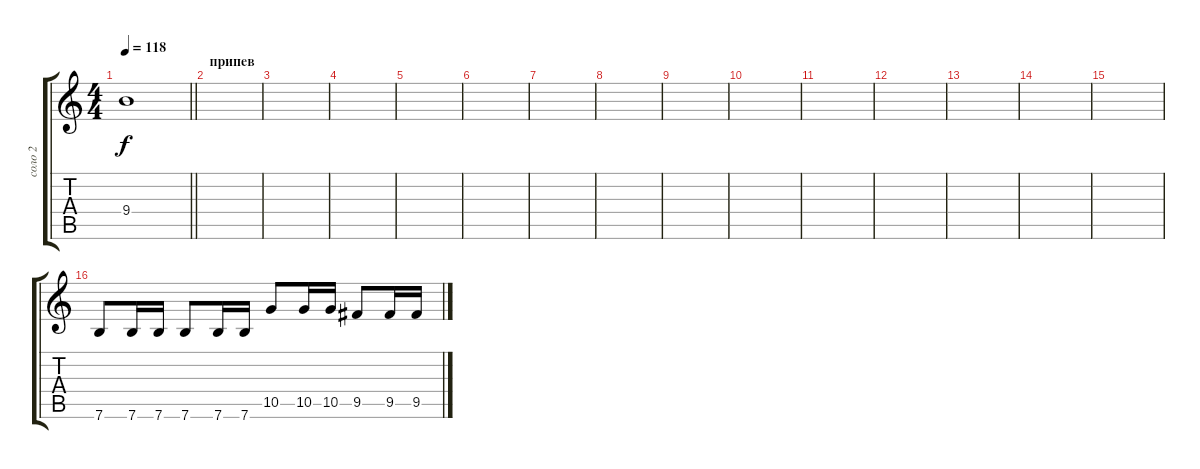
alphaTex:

\track ("соло 2" "соло 2") {instrument electricguitarmuted}
\staff {score tabs}
\tuning (E4 B3 G3 D3 A2 E2) {hide}
\ts (4 4)
\tempo 118
\clef g2
\barLineRight lightlight
\ks c
9.4.1{dy f} |
\section ("" "припев")
|
|
|
|
|
|
|
|
|
|
|
|
|
|
7.6.8{instrument electricguitarmuted} 7.6.16 7.6.16 7.6.8 7.6.16 7.6.16 10.5.8 10.5.16 10.5.16 9.5.8 9.5.16 9.5.16
